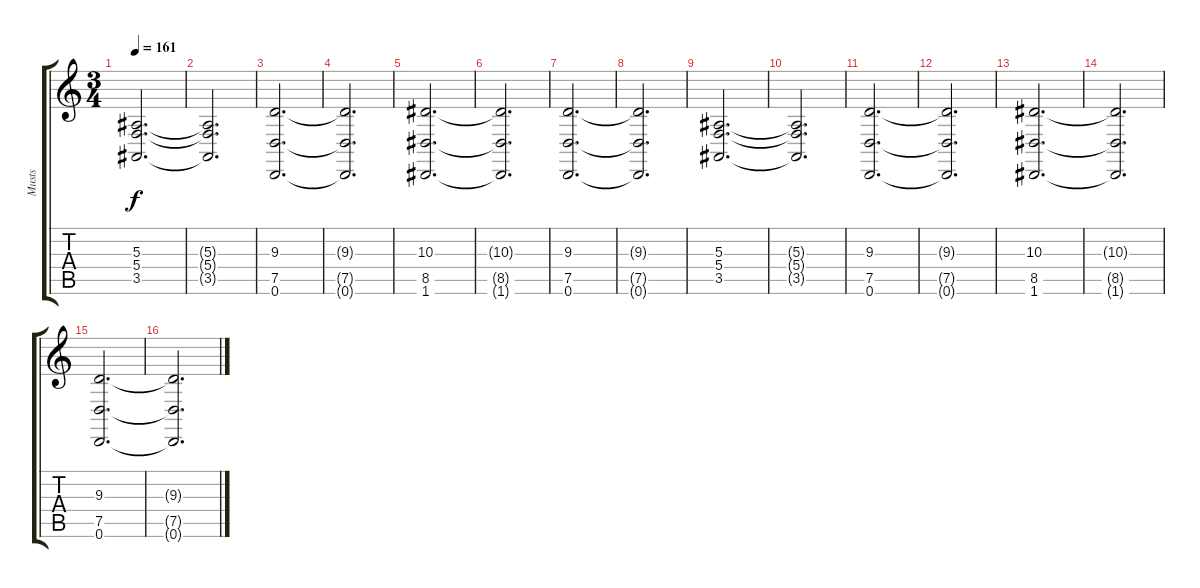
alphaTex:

\track ("Musts" "Musts") {instrument choiraahs}
\staff {score tabs}
\tuning (D4 A3 F3 C3 G2 D2) {hide}
\ts (3 4)
\tempo 161
\clef g2
\ks c
(5.3 5.4 3.5).2{d dy f} |
(5.3{t} 5.4{t} 3.5{t}).2{d} |
(9.3 7.5 0.6).2{d} |
(9.3{t} 7.5{t} 0.6{t}).2{d} |
(10.3 8.5 1.6).2{d} |
(10.3{t} 8.5{t} 1.6{t}).2{d} |
(9.3 7.5 0.6).2{d} |
(9.3{t} 7.5{t} 0.6{t}).2{d} |
(5.3 5.4 3.5).2{d} |
(5.3{t} 5.4{t} 3.5{t}).2{d} |
(9.3 7.5 0.6).2{d} |
(9.3{t} 7.5{t} 0.6{t}).2{d} |
(10.3 8.5 1.6).2{d} |
(10.3{t} 8.5{t} 1.6{t}).2{d} |
(9.3 7.5 0.6).2{d} |
(9.3{t} 7.5{t} 0.6{t}).2{d}
